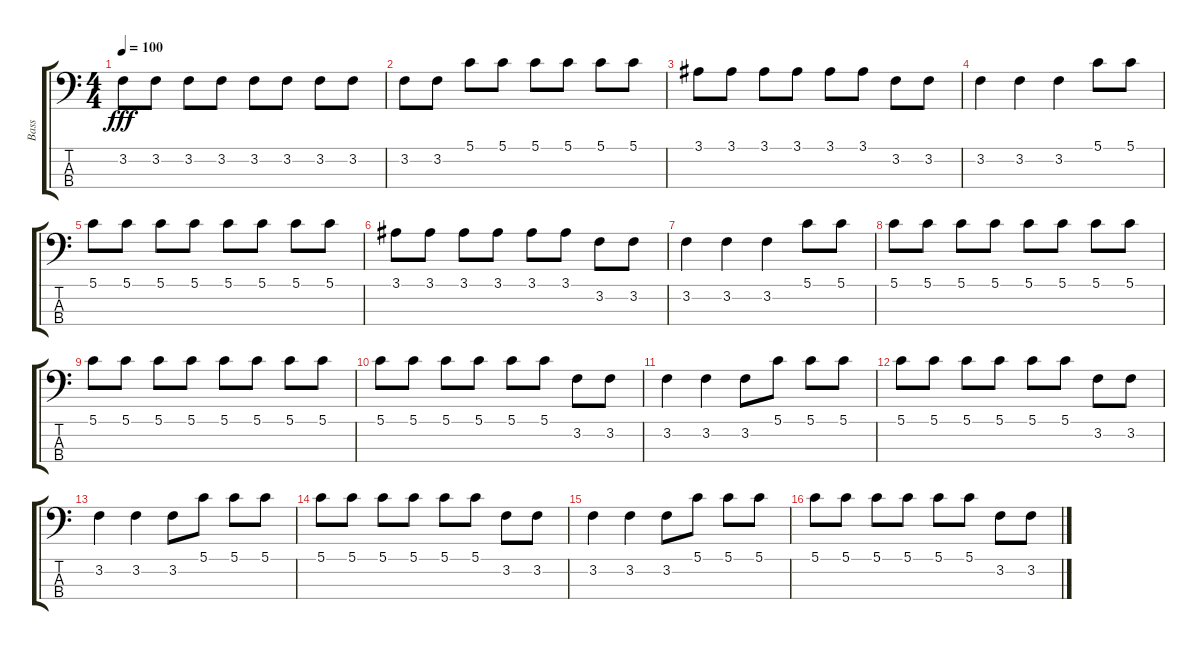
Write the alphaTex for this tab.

\track ("Bass" "Bass") {instrument electricbasspick}
\staff {score tabs}
\tuning (G2 D2 A1 E1) {hide}
\ts (4 4)
\tempo 100
\clef f4
\ks c
3.2.8{dy fff} 3.2.8 3.2.8 3.2.8 3.2.8 3.2.8 3.2.8 3.2.8 |
3.2.8 3.2.8 5.1.8 5.1.8 5.1.8 5.1.8 5.1.8 5.1.8 |
3.1.8 3.1.8 3.1.8 3.1.8 3.1.8 3.1.8 3.2.8 3.2.8 |
3.2.4 3.2.4 3.2.4 5.1.8 5.1.8 |
5.1.8 5.1.8 5.1.8 5.1.8 5.1.8 5.1.8 5.1.8 5.1.8 |
3.1.8 3.1.8 3.1.8 3.1.8 3.1.8 3.1.8 3.2.8 3.2.8 |
3.2.4 3.2.4 3.2.4 5.1.8 5.1.8 |
5.1.8 5.1.8 5.1.8 5.1.8 5.1.8 5.1.8 5.1.8 5.1.8 |
5.1.8 5.1.8 5.1.8 5.1.8 5.1.8 5.1.8 5.1.8 5.1.8 |
5.1.8 5.1.8 5.1.8 5.1.8 5.1.8 5.1.8 3.2.8 3.2.8 |
3.2.4 3.2.4 3.2.8 5.1.8 5.1.8 5.1.8 |
5.1.8 5.1.8 5.1.8 5.1.8 5.1.8 5.1.8 3.2.8 3.2.8 |
3.2.4 3.2.4 3.2.8 5.1.8 5.1.8 5.1.8 |
5.1.8 5.1.8 5.1.8 5.1.8 5.1.8 5.1.8 3.2.8 3.2.8 |
3.2.4 3.2.4 3.2.8 5.1.8 5.1.8 5.1.8 |
5.1.8 5.1.8 5.1.8 5.1.8 5.1.8 5.1.8 3.2.8 3.2.8
